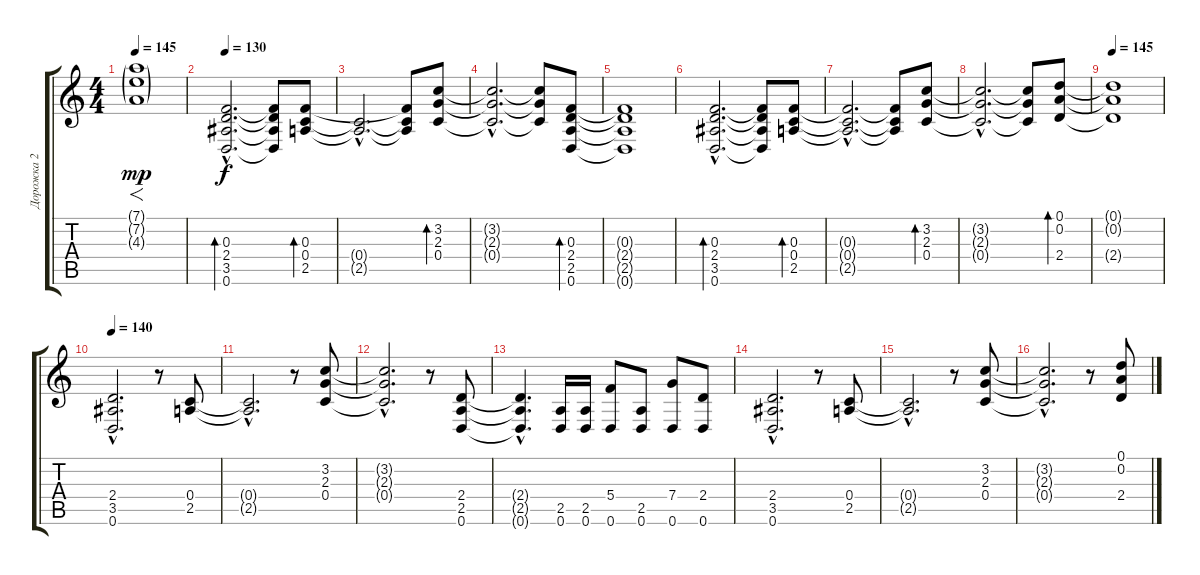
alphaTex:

\track ("Дорожка 2" "Дорожка 2") {instrument distortionguitar}
\staff {score tabs}
\tuning (D4 A3 F3 C3 G2 D2) {hide}
\ts (4 4)
\tempo 145
\tempo 130
\tempo 145
\clef g2
\ks c
(7.1{g} 7.2{g} 4.3{g}).1{f dy mp instrument acousticguitarnylon} |
\tempo 130
(0.3{hac} 2.4{hac} 3.5{hac} 0.6{hac}).2{d bd 240 dy f instrument acousticguitarnylon} (0.3{t} 2.4{t} 3.5{t} 0.6{t}).8 (0.3 0.4 2.5).8{bd 240} |
(0.4{hac t} 2.5{hac t}).2{d} (0.3{t} 0.4{t} 2.5{t}).8 (3.2 2.3 0.4).8{bd 240} |
(3.2{hac t} 2.3{hac t} 0.4{hac t}).2{d} (3.2{t} 2.3{t} 0.4{t}).8 (0.3 2.4 2.5 0.6).8{bd 240} |
(0.3{t} 2.4{t} 2.5{t} 0.6{t}).1 |
(0.3{hac} 2.4{hac} 3.5{hac} 0.6{hac}).2{d bd 240} (0.3{t} 2.4{t} 3.5{t} 0.6{t}).8 (0.3 0.4 2.5).8{bd 240} |
(0.3{hac t} 0.4{hac t} 2.5{hac t}).2{d} (0.3{t} 0.4{t} 2.5{t}).8 (3.2 2.3 0.4).8{bd 240} |
(3.2{hac t} 2.3{hac t} 0.4{hac t}).2{d} (3.2{t} 2.3{t} 0.4{t}).8 (0.1 0.2 2.4).8{bd 240} |
\tempo 145
(0.1{t} 0.2{t} 2.4{t}).1 |
\tempo 140
(2.4{hac} 3.5{hac} 0.6{hac}).2{d instrument distortionguitar} r.8 (0.4 2.5).8 |
(0.4{hac t} 2.5{hac t}).2{d} r.8 (3.2 2.3 0.4).8 |
(3.2{hac t} 2.3{hac t} 0.4{hac t}).2{d} r.8 (2.4 2.5 0.6).8 |
(2.4{hac t} 2.5{hac t} 0.6{hac t}).4{d} (2.5 0.6).16 (2.5 0.6).16 (5.4 0.6).8 (2.5 0.6).8 (7.4 0.6).8 (2.4 0.6).8 |
(2.4{hac} 3.5{hac} 0.6{hac}).2{d} r.8 (0.4 2.5).8 |
(0.4{hac t} 2.5{hac t}).2{d} r.8 (3.2 2.3 0.4).8 |
(3.2{hac t} 2.3{hac t} 0.4{hac t}).2{d} r.8 (0.1 0.2 2.4).8
